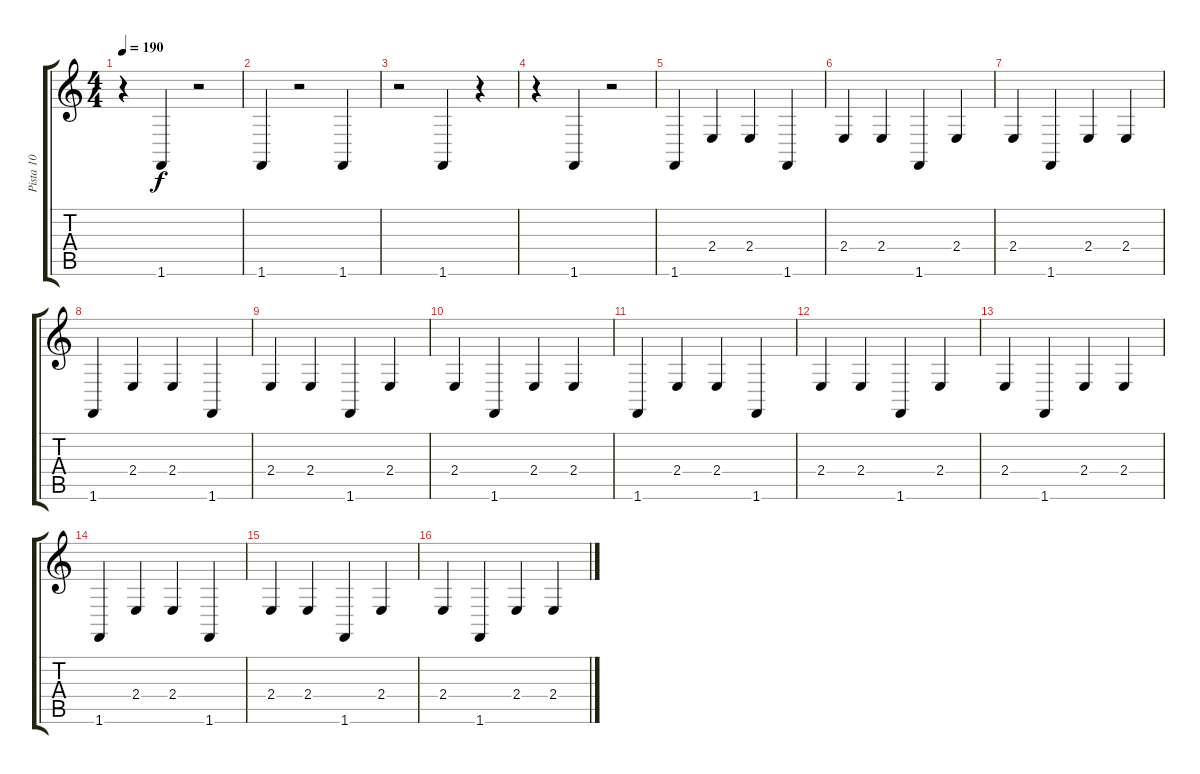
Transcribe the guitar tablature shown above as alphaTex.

\track ("Pista 10" "Pista 10") {instrument acousticgrandpiano}
\staff {score tabs}
\tuning (E4 B3 G3 D3 A2 E2) {hide}
\ts (4 4)
\tempo 190
\clef g2
\ks c
r.4{dy f} 1.6.4 r.2 |
1.6.4 r.2 1.6.4 |
r.2 1.6.4 r.4 |
r.4 1.6.4 r.2 |
1.6.4 2.4.4 2.4.4 1.6.4 |
2.4.4 2.4.4 1.6.4 2.4.4 |
2.4.4 1.6.4 2.4.4 2.4.4 |
1.6.4 2.4.4 2.4.4 1.6.4 |
2.4.4 2.4.4 1.6.4 2.4.4 |
2.4.4 1.6.4 2.4.4 2.4.4 |
1.6.4 2.4.4 2.4.4 1.6.4 |
2.4.4 2.4.4 1.6.4 2.4.4 |
2.4.4 1.6.4 2.4.4 2.4.4 |
1.6.4 2.4.4 2.4.4 1.6.4 |
2.4.4 2.4.4 1.6.4 2.4.4 |
2.4.4 1.6.4 2.4.4 2.4.4
